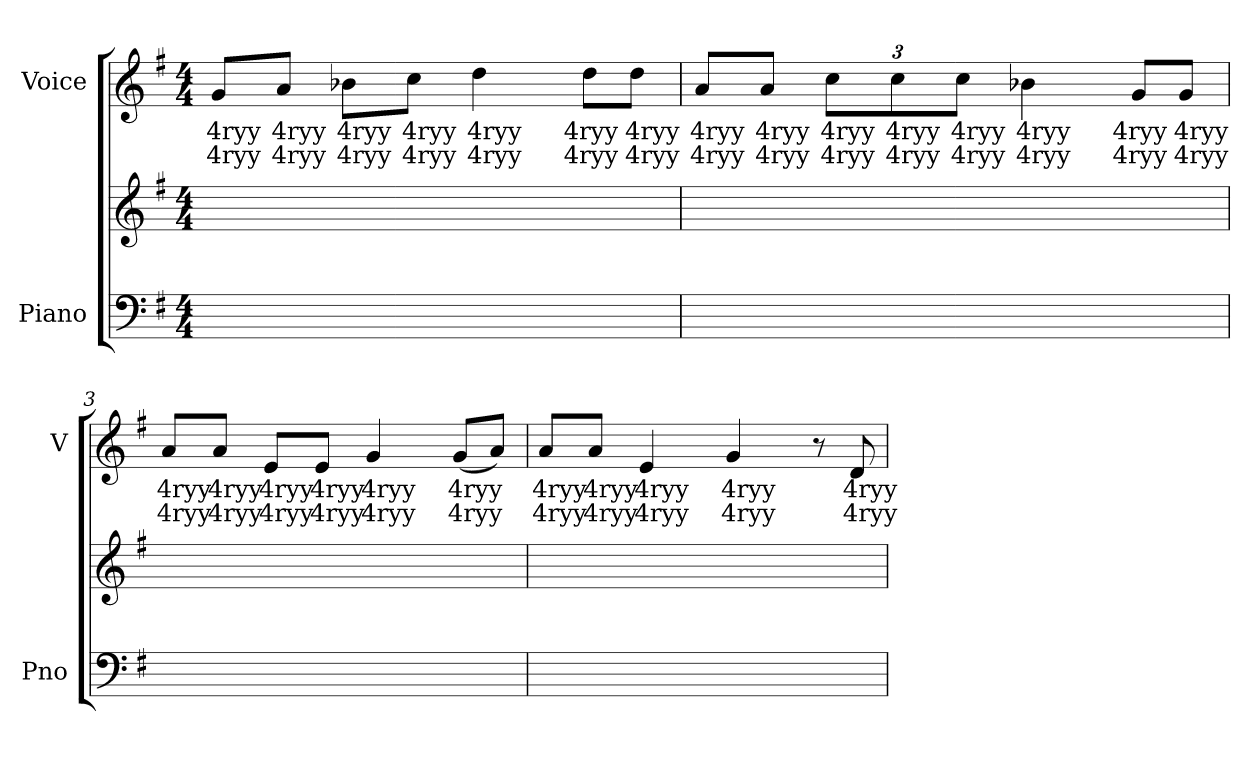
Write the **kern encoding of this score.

**kern	**kern	**kern	**text	**text
*part2	*part2	*part1	*part1	*part1
*staff3	*staff2	*staff1	*staff1	*staff1
*I"Piano	*	*I"Voice	*	*
*I'Pno	*	*I'V	*	*
*clefF4	*clefG2	*clefG2	*	*
*k[f#]	*k[f#]	*k[f#]	*	*
*G:	*G:	*G:	*	*
*M4/4	*M4/4	*M4/4	*	*
=1	=1	=1	=1	=1
!	!	!	!	!LO:LY:i
16ryy	8ryy	8gL	4ryy	4ryy
16ryy	.	.	.	.
!	!	!	!	!LO:LY:i
16ryy	2..ryy	8aJ	4ryy	4ryy
16ryy	.	.	.	.
!	!	!	!	!LO:LY:i
16ryy	.	8b-XL	4ryy	4ryy
16ryy	.	.	.	.
!	!	!	!	!LO:LY:i
8ryy	.	8ccJ	4ryy	4ryy
!	!	!	!	!LO:LY:i
16ryy	.	4dd	4ryy	4ryy
8ryy	.	.	.	.
16ryy	.	.	.	.
!	!	!	!	!LO:LY:i
8ryy	.	8ddL	4ryy	4ryy
!	!	!	!	!LO:LY:i
8ryy	.	8ddJ	4ryy	4ryy
=2	=2	=2	=2	=2
!	!	!	!	!LO:LY:i
16ryy	1ryy	8aL	4ryy	4ryy
16ryy	.	.	.	.
!	!	!	!	!LO:LY:i
16ryy	.	8aJ	4ryy	4ryy
16ryy	.	.	.	.
!	!	!	!	!LO:LY:i
16ryy	.	12ccL	4ryy	4ryy
16ryy	.	.	.	.
!	!	!	!	!LO:LY:i
.	.	12cc	4ryy	4ryy
8ryy	.	.	.	.
!	!	!	!	!LO:LY:i
.	.	12ccJ	4ryy	4ryy
!	!	!	!	!LO:LY:i
16ryy	.	4b-X	4ryy	4ryy
8ryy	.	.	.	.
16ryy	.	.	.	.
!	!	!	!	!LO:LY:i
8ryy	.	8gL	4ryy	4ryy
!	!	!	!	!LO:LY:i
8ryy	.	8gJ	4ryy	4ryy
=3	=3	=3	=3	=3
!	!	!	!	!LO:LY:i
1ryy	16ryy	8aL	4ryy	4ryy
.	16ryy	.	.	.
!	!	!	!	!LO:LY:i
.	16ryy	8aJ	4ryy	4ryy
.	16ryy	.	.	.
!	!	!	!	!LO:LY:i
.	16ryy	8eL	4ryy	4ryy
.	16ryy	.	.	.
!	!	!	!	!LO:LY:i
.	8ryy	8eJ	4ryy	4ryy
!	!	!	!	!LO:LY:i
.	16ryy	4g	4ryy	4ryy
.	8ryy	.	.	.
.	16ryy	.	.	.
!	!	!	!	!LO:LY:i
.	8ryy	(8gL	4ryy	4ryy
.	8ryy	8aJ)	.	.
=4	=4	=4	=4	=4
!	!	!	!	!LO:LY:i
1ryy	16ryy	8aL	4ryy	4ryy
.	16ryy	.	.	.
!	!	!	!	!LO:LY:i
.	16ryy	8aJ	4ryy	4ryy
.	16ryy	.	.	.
!	!	!	!	!LO:LY:i
.	16ryy	4e	4ryy	4ryy
.	16ryy	.	.	.
.	8ryy	.	.	.
!	!	!	!	!LO:LY:i
.	16ryy	4g	4ryy	4ryy
.	8ryy	.	.	.
.	16ryy	.	.	.
.	8ryy	8r	.	.
!	!	!	!	!LO:LY:i
.	8ryy	8d	4ryy	4ryy
=	=	=	=	=
*-	*-	*-	*-	*-
